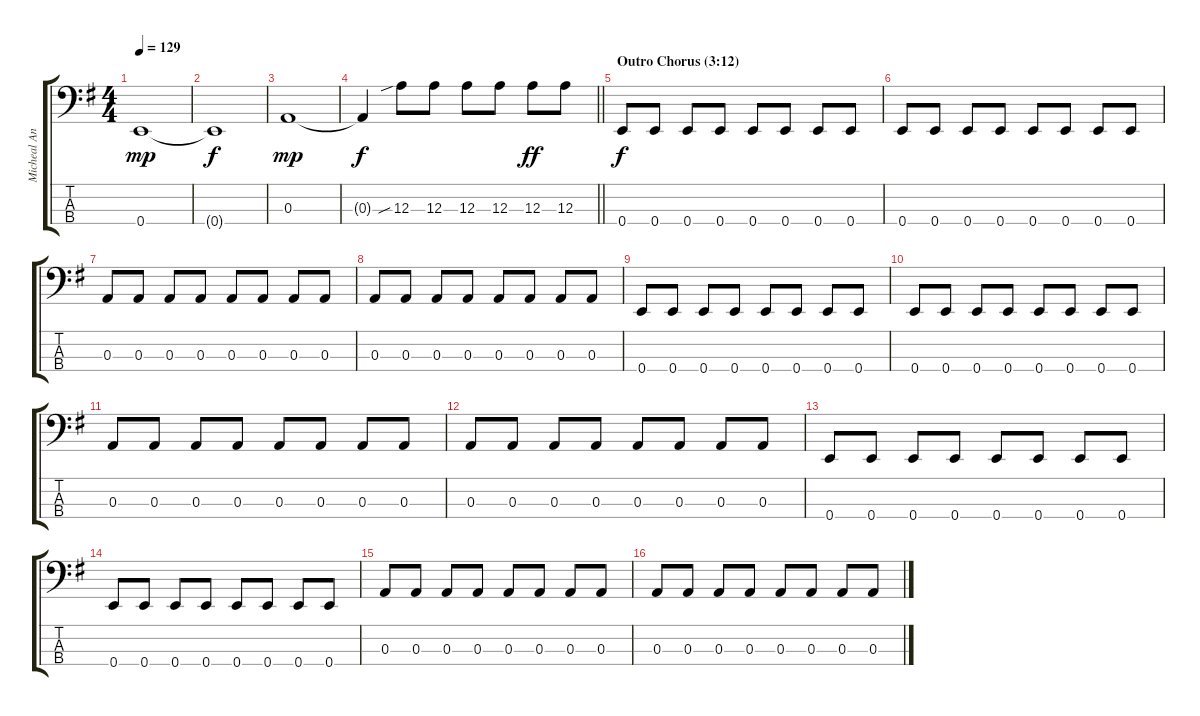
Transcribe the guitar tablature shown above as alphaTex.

\track ("Micheal Anthony" "Micheal An") {instrument electricbasspick}
\staff {score tabs}
\tuning (G2 D2 A1 E1) {hide}
\ts (4 4)
\tempo 129
\clef f4
\ks eminor
0.4.1{dy mp} |
0.4{t}.1{dy f} |
0.3.1{dy mp} |
\barLineRight lightlight
0.3{t}.4{dy f} 12.3{sib}.8 12.3.8 12.3.8 12.3.8 12.3.8{dy ff} 12.3.8 |
\section ("" "Outro Chorus (3:12)")
0.4.8{dy f} 0.4.8 0.4.8 0.4.8 0.4.8 0.4.8 0.4.8 0.4.8 |
0.4.8 0.4.8 0.4.8 0.4.8 0.4.8 0.4.8 0.4.8 0.4.8 |
0.3.8 0.3.8 0.3.8 0.3.8 0.3.8 0.3.8 0.3.8 0.3.8 |
0.3.8 0.3.8 0.3.8 0.3.8 0.3.8 0.3.8 0.3.8 0.3.8 |
0.4.8 0.4.8 0.4.8 0.4.8 0.4.8 0.4.8 0.4.8 0.4.8 |
0.4.8 0.4.8 0.4.8 0.4.8 0.4.8 0.4.8 0.4.8 0.4.8 |
0.3.8 0.3.8 0.3.8 0.3.8 0.3.8 0.3.8 0.3.8 0.3.8 |
0.3.8 0.3.8 0.3.8 0.3.8 0.3.8 0.3.8 0.3.8 0.3.8 |
0.4.8 0.4.8 0.4.8 0.4.8 0.4.8 0.4.8 0.4.8 0.4.8 |
0.4.8 0.4.8 0.4.8 0.4.8 0.4.8 0.4.8 0.4.8 0.4.8 |
0.3.8 0.3.8 0.3.8 0.3.8 0.3.8 0.3.8 0.3.8 0.3.8 |
0.3.8 0.3.8 0.3.8 0.3.8 0.3.8 0.3.8 0.3.8 0.3.8
